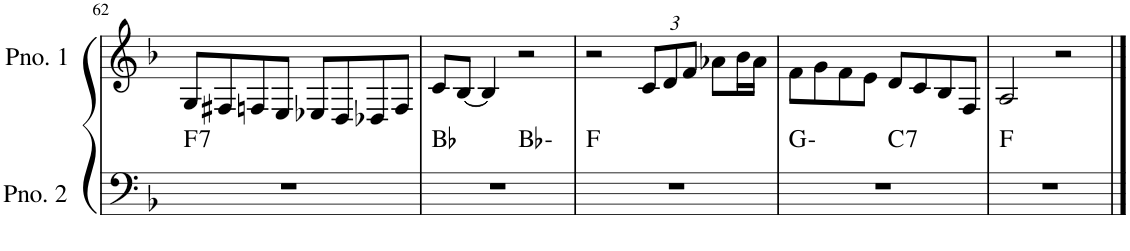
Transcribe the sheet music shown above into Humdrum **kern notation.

**kern	**harte	**kern
*part2	*part2	*part1
*staff2	*	*staff1
*I"ピアノ 2	*	*I"ピアノ 1
!!LO:PB:g=z
*clefF4	*	*clefG2
*k[b-]	*	*k[b-]
*M4/4	*	*M4/4
=62	=62	=62
!	!LO:H:kt=7	!
1r	F:7	8G/L
.	.	8F#X/
.	.	8Fn/
.	.	8E/J
.	.	8E-X/L
.	.	8D/
.	.	8D-X/
.	.	8F/J
=63	=63	=63
*^	*	*
1r	2ryy	Bb:maj	8c/L
.	.	.	[8B-/J
.	.	.	4B-/]
.	2ryy	Bb:min	2r
*v	*v	*	*
=64	=64	=64
1r	F:maj	2r
*	*	*Xbrackettup
.	.	12c/L
.	.	12d/
.	.	12f/J
.	.	8a-X\L
.	.	16b-\L
.	.	16a-\JJ
=65	=65	=65
*^	*	*
1r	2ryy	G:min	8f\L
.	.	.	8g\
.	.	.	8f\
.	.	.	8e\J
!	!	!LO:H:kt=7	!
.	2ryy	C:7	8d/L
.	.	.	8c/
.	.	.	8B-/
.	.	.	8F/J
*v	*v	*	*
=66	=66	=66
1r	F:maj	2A/
.	.	2r
==	==	==
*-	*-	*-
